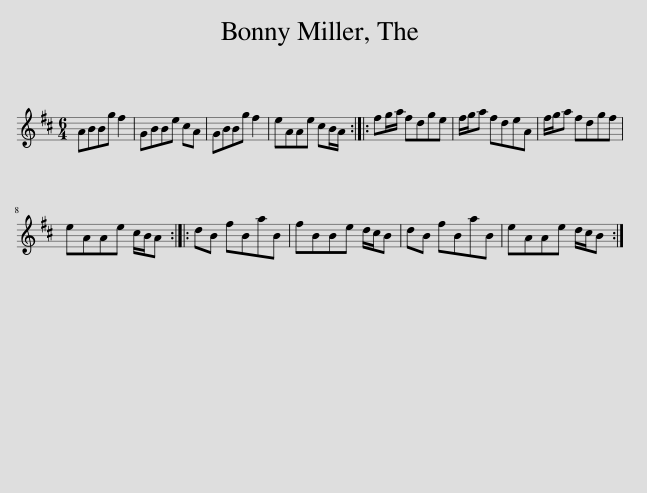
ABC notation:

X:1
L:1/8
M:6/4
I:linebreak $
K:Bmin
V:1 treble
V:1
 ABBg f2 | GBBe cA | GBBg f2 | eAAe cB/A/ :: fg/a/ fdge | %5
 f/g/a fdeA | f/g/a fdgf |$ eAAe c/B/A :: dB fBaB | fBBe d/c/B | %10
 dB fBaB | eAAe d/c/B :| %12
